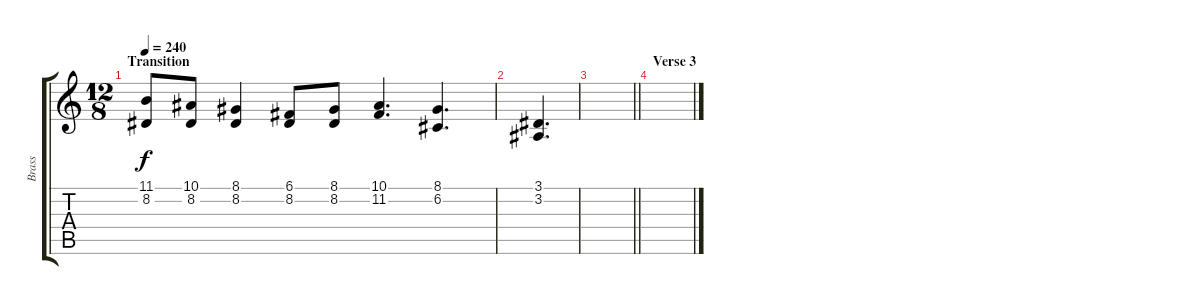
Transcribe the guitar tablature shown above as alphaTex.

\track ("Brass" "Brass") {instrument brasssection}
\staff {score tabs}
\tuning (C4 G3 Eb3 Bb2 F2 C2) {hide}
\ts (12 8)
\section ("" "Transition")
\tempo 240
\clef g2
\ks c
(11.1 8.2).8{dy f} (10.1 8.2).8 (8.1 8.2).4 (6.1 8.2).8 (8.1 8.2).8 (10.1 11.2).4{d} (8.1 6.2).4{d} |
(3.1 3.2).4{d} |
\barLineRight lightlight
|
\section ("" "Verse 3")
